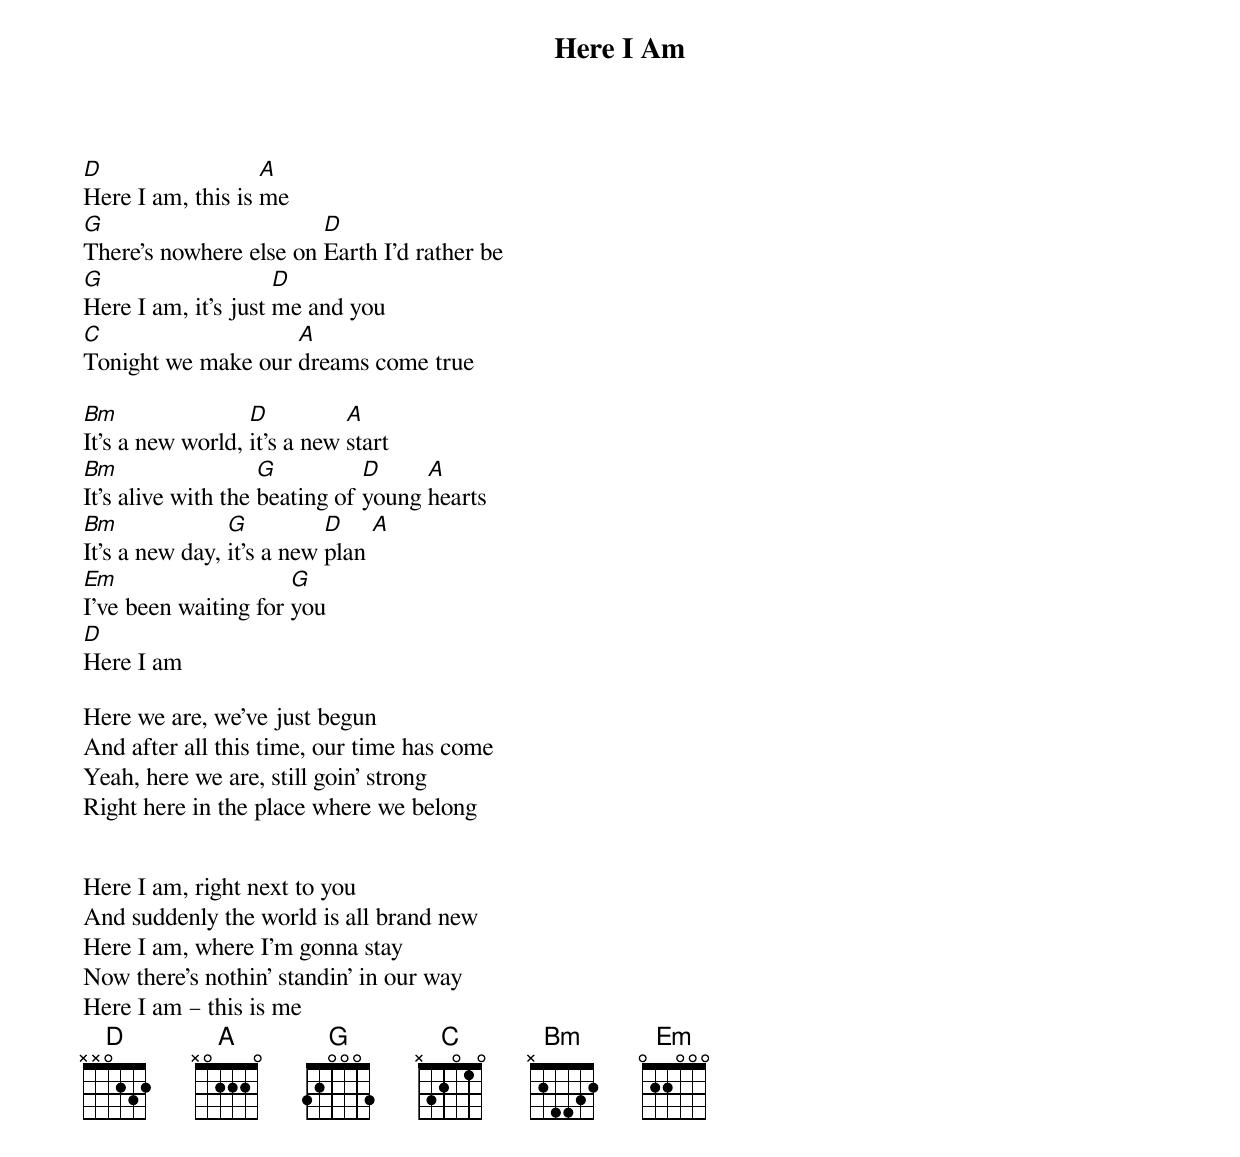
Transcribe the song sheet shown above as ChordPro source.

{title: Here I Am}
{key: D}
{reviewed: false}

[D]Here I am, this is [A]me
[G]There's nowhere else on [D]Earth I'd rather be
[G]Here I am, it's just [D]me and you
[C]Tonight we make our [A]dreams come true

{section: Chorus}
[Bm]It's a new world, [D]it's a new [A]start
[Bm]It's alive with the [G]beating of [D]young [A]hearts
[Bm]It's a new day, [G]it's a new [D]plan [A]
[Em]I've been waiting for [G]you
[D]Here I am

Here we are, we've just begun
And after all this time, our time has come
Yeah, here we are, still goin' strong
Right here in the place where we belong

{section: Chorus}

Here I am, right next to you
And suddenly the world is all brand new
Here I am, where I'm gonna stay
Now there's nothin' standin' in our way
Here I am – this is me
